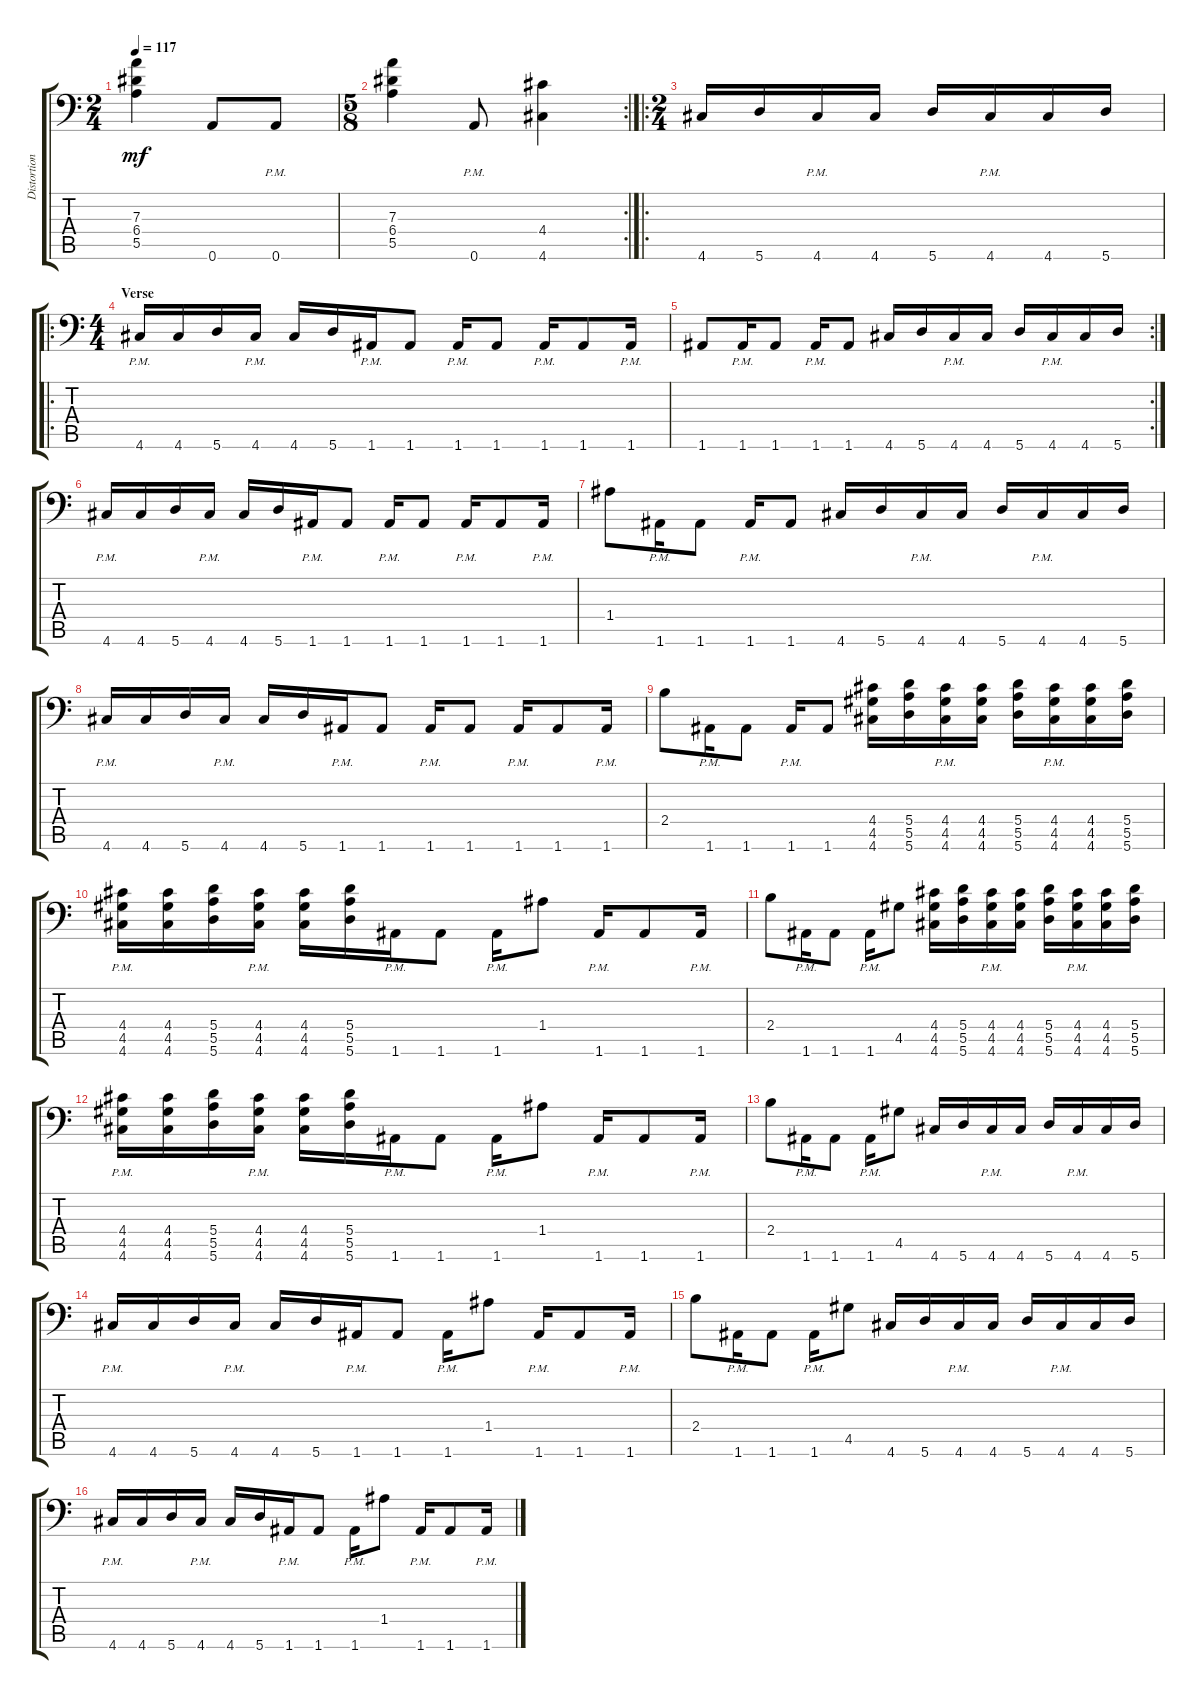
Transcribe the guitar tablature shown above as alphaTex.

\track ("Distortion Guitar" "Distortion") {instrument distortionguitar}
\staff {score tabs}
\tuning (B3 Gb3 D3 A2 E2 A1) {hide}
\ts (2 4)
\tempo 117
\clef f4
\ks c
(7.3 6.4 5.5).4{dy mf} 0.6.8 0.6{pm}.8 |
\rc 2
\ts (5 8)
(7.3 6.4 5.5).4 0.6{pm}.8 (4.4 4.6).4 |
\ro
\ts (2 4)
4.6.16 5.6.16 4.6{pm}.16 4.6.16 5.6.16 4.6{pm}.16 4.6.16 5.6.16 |
\ro
\ts (4 4)
\section ("" "Verse")
4.6{pm}.16 4.6.16 5.6.16 4.6{pm}.16 4.6.16 5.6.16 1.6{pm}.16 1.6.8 1.6{pm}.16 1.6.8 1.6{pm}.16 1.6.8 1.6{pm}.16 |
\rc 2
1.6.8 1.6{pm}.16 1.6.8 1.6{pm}.16 1.6.8 4.6.16 5.6.16 4.6{pm}.16 4.6.16 5.6.16 4.6{pm}.16 4.6.16 5.6.16 |
4.6{pm}.16 4.6.16 5.6.16 4.6{pm}.16 4.6.16 5.6.16 1.6{pm}.16 1.6.8 1.6{pm}.16 1.6.8 1.6{pm}.16 1.6.8 1.6{pm}.16 |
1.4.8 1.6{pm}.16 1.6.8 1.6{pm}.16 1.6.8 4.6.16 5.6.16 4.6{pm}.16 4.6.16 5.6.16 4.6{pm}.16 4.6.16 5.6.16 |
4.6{pm}.16 4.6.16 5.6.16 4.6{pm}.16 4.6.16 5.6.16 1.6{pm}.16 1.6.8 1.6{pm}.16 1.6.8 1.6{pm}.16 1.6.8 1.6{pm}.16 |
2.4.8 1.6{pm}.16 1.6.8 1.6{pm}.16 1.6.8 (4.4 4.5 4.6).16 (5.4 5.5 5.6).16 (4.4{pm} 4.5{pm} 4.6{pm}).16 (4.4 4.5 4.6).16 (5.4 5.5 5.6).16 (4.4{pm} 4.5{pm} 4.6{pm}).16 (4.4 4.5 4.6).16 (5.4 5.5 5.6).16 |
(4.4{pm} 4.5{pm} 4.6{pm}).16 (4.4 4.5 4.6).16 (5.4 5.5 5.6).16 (4.4{pm} 4.5{pm} 4.6{pm}).16 (4.4 4.5 4.6).16 (5.4 5.5 5.6).16 1.6{pm}.16 1.6.8 1.6{pm}.16 1.4.8 1.6{pm}.16 1.6.8 1.6{pm}.16 |
2.4.8 1.6{pm}.16 1.6.8 1.6{pm}.16 4.5.8 (4.4 4.5 4.6).16 (5.4 5.5 5.6).16 (4.4{pm} 4.5{pm} 4.6{pm}).16 (4.4 4.5 4.6).16 (5.4 5.5 5.6).16 (4.4{pm} 4.5{pm} 4.6{pm}).16 (4.4 4.5 4.6).16 (5.4 5.5 5.6).16 |
(4.4{pm} 4.5{pm} 4.6{pm}).16 (4.4 4.5 4.6).16 (5.4 5.5 5.6).16 (4.4{pm} 4.5{pm} 4.6{pm}).16 (4.4 4.5 4.6).16 (5.4 5.5 5.6).16 1.6{pm}.16 1.6.8 1.6{pm}.16 1.4.8 1.6{pm}.16 1.6.8 1.6{pm}.16 |
2.4.8 1.6{pm}.16 1.6.8 1.6{pm}.16 4.5.8 4.6.16 5.6.16 4.6{pm}.16 4.6.16 5.6.16 4.6{pm}.16 4.6.16 5.6.16 |
4.6{pm}.16 4.6.16 5.6.16 4.6{pm}.16 4.6.16 5.6.16 1.6{pm}.16 1.6.8 1.6{pm}.16 1.4.8 1.6{pm}.16 1.6.8 1.6{pm}.16 |
2.4.8 1.6{pm}.16 1.6.8 1.6{pm}.16 4.5.8 4.6.16 5.6.16 4.6{pm}.16 4.6.16 5.6.16 4.6{pm}.16 4.6.16 5.6.16 |
4.6{pm}.16 4.6.16 5.6.16 4.6{pm}.16 4.6.16 5.6.16 1.6{pm}.16 1.6.8 1.6{pm}.16 1.4.8 1.6{pm}.16 1.6.8 1.6{pm}.16
